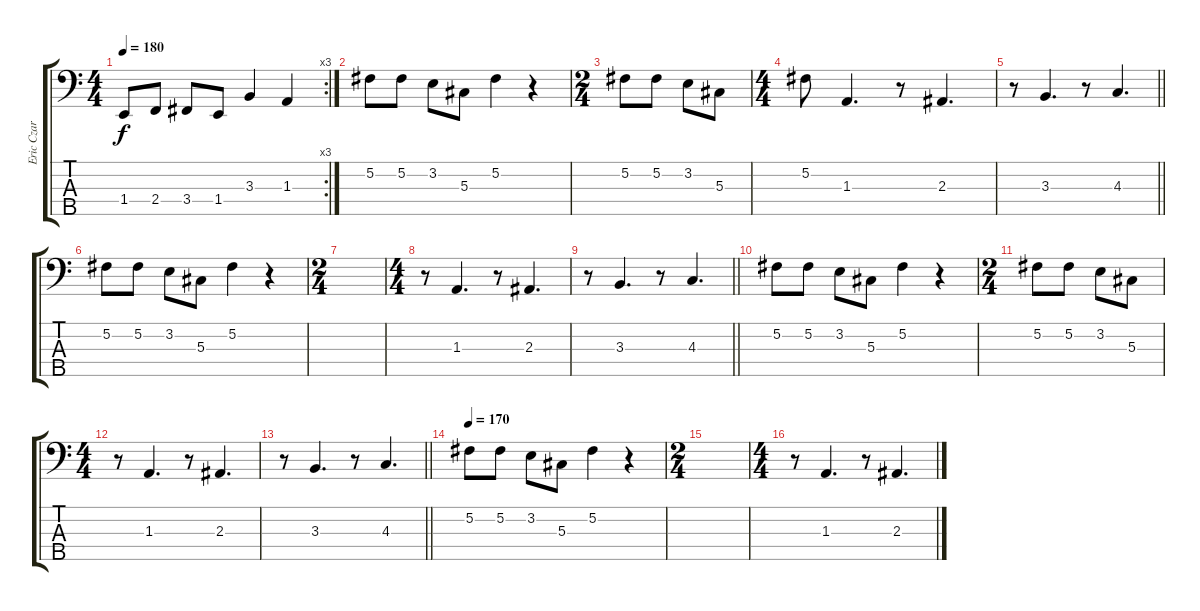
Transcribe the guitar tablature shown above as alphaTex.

\track ("Eric Czar" "Eric Czar") {instrument electricbassfinger}
\staff {score tabs}
\tuning (Gb2 Db2 Ab1 Eb1 Bb0) {hide}
\rc 3
\ts (4 4)
\tempo 180
\clef f4
\ks c
1.4.8{dy f} 2.4.8 3.4.8 1.4.8 3.3.4 1.3.4 |
5.2.8 5.2.8 3.2.8 5.3.8 5.2.4 r.4 |
\ts (2 4)
5.2.8 5.2.8 3.2.8 5.3.8 |
\ts (4 4)
5.2.8 1.3.4{d} r.8 2.3.4{d} |
\barLineRight lightlight
r.8 3.3.4{d} r.8 4.3.4{d} |
5.2.8 5.2.8 3.2.8 5.3.8 5.2.4 r.4 |
\ts (2 4)
|
\ts (4 4)
r.8 1.3.4{d} r.8 2.3.4{d} |
\barLineRight lightlight
r.8 3.3.4{d} r.8 4.3.4{d} |
5.2.8 5.2.8 3.2.8 5.3.8 5.2.4 r.4 |
\ts (2 4)
5.2.8 5.2.8 3.2.8 5.3.8 |
\ts (4 4)
r.8 1.3.4{d} r.8 2.3.4{d} |
\barLineRight lightlight
r.8 3.3.4{d} r.8 4.3.4{d} |
\tempo 170
5.2.8 5.2.8 3.2.8 5.3.8 5.2.4 r.4 |
\ts (2 4)
|
\ts (4 4)
r.8 1.3.4{d} r.8 2.3.4{d}
